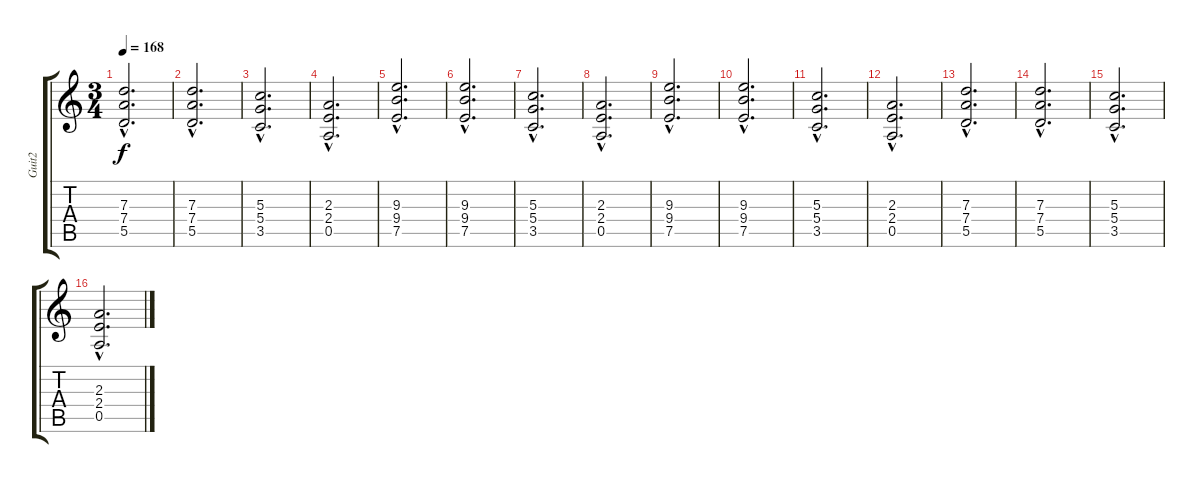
\track ("Guit2" "Guit2") {instrument overdrivenguitar}
\staff {score tabs}
\tuning (E4 B3 G3 D3 A2 E2) {hide}
\ts (3 4)
\tempo 168
\clef g2
\ks c
(7.3{hac} 7.4{hac} 5.5{hac}).2{d dy f} |
(7.3{hac} 7.4{hac} 5.5{hac}).2{d} |
(5.3{hac} 5.4{hac} 3.5{hac}).2{d} |
(2.3{hac} 2.4{hac} 0.5{hac}).2{d} |
(9.3{hac} 9.4{hac} 7.5{hac}).2{d} |
(9.3{hac} 9.4{hac} 7.5{hac}).2{d} |
(5.3{hac} 5.4{hac} 3.5{hac}).2{d} |
(2.3{hac} 2.4{hac} 0.5{hac}).2{d} |
(9.3{hac} 9.4{hac} 7.5{hac}).2{d} |
(9.3{hac} 9.4{hac} 7.5{hac}).2{d} |
(5.3{hac} 5.4{hac} 3.5{hac}).2{d} |
(2.3{hac} 2.4{hac} 0.5{hac}).2{d} |
(7.3{hac} 7.4{hac} 5.5{hac}).2{d} |
(7.3{hac} 7.4{hac} 5.5{hac}).2{d} |
(5.3{hac} 5.4{hac} 3.5{hac}).2{d} |
(2.3{hac} 2.4{hac} 0.5{hac}).2{d}
